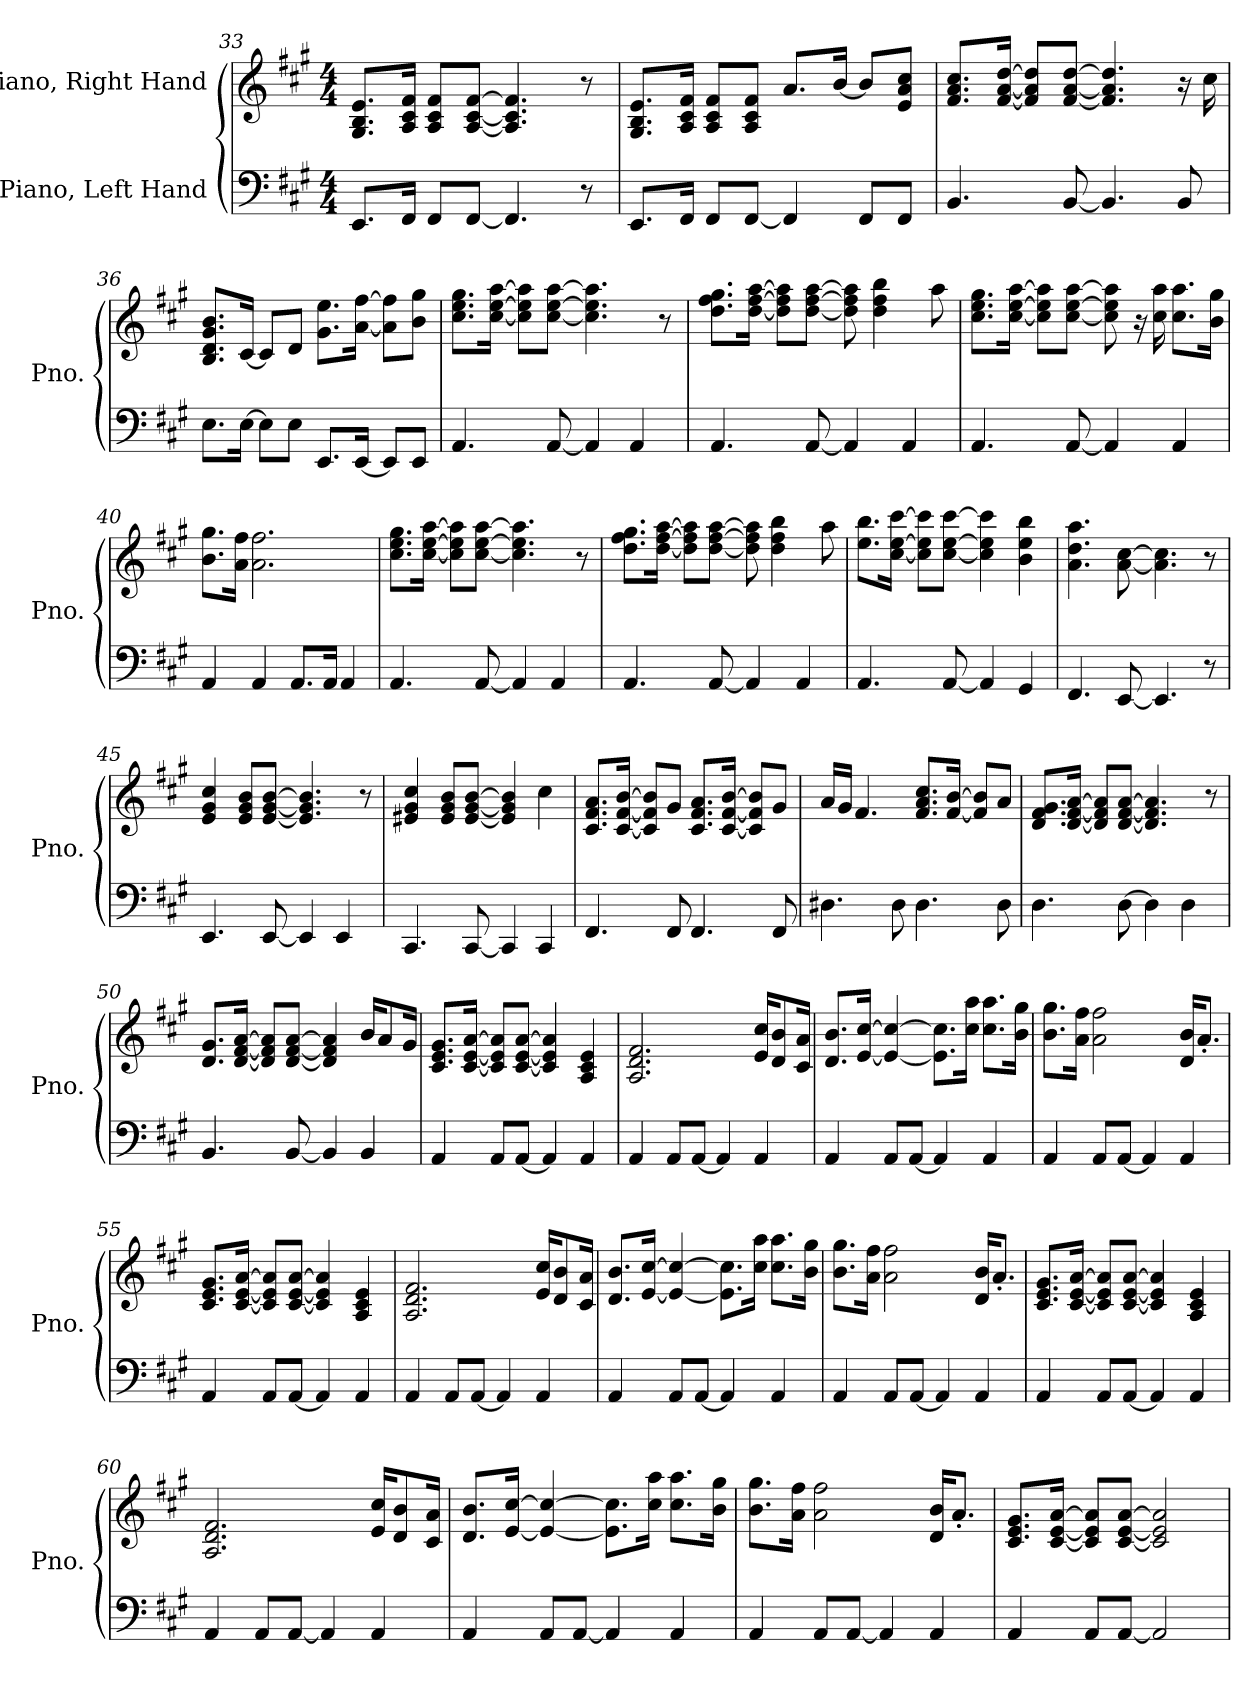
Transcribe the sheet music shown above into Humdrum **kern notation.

**kern	**kern
*part2	*part1
*staff2	*staff1
*I"Piano, Left Hand	*I"Piano, Right Hand
*I'Pno.	*I'Pno.
*clefF4	*clefG2
*k[f#c#g#]	*k[f#c#g#]
*M4/4	*M4/4
=33	=33
8.EE/L	8.G#/ 8.B/ 8.e/L
16FF#/Jk	16A/ 16c#/ 16f#/Jk
8FF#/L	8A/ 8c#/ 8f#/L
[8FF#/J	[8A/ [8c#/ [8f#/J
4.FF#/]	4.A/] 4.c#/] 4.f#/]
8r	8r
=34	=34
8.EE/L	8.G#/ 8.B/ 8.e/L
16FF#/Jk	16A/ 16c#/ 16f#/Jk
8FF#/L	8A/ 8c#/ 8f#/L
[8FF#/J	8A/ 8c#/ 8f#/J
4FF#/]	8.a/L
.	[16b/Jk
8FF#/L	8b/L]
8FF#/J	8e/ 8a/ 8cc#/J
=35	=35
4.BB/	8.f#/ 8.a/ 8.cc#/L
.	[16f#/ [16a/ [16dd/Jk
.	8f#/] 8a/] 8dd/]L
[8BB/	[8f#/ [8a/ [8dd/J
4.BB/]	4.f#/] 4.a/] 4.dd/]
8BB/	16r
.	16cc#\
!!LO:LB:g=z
=36	=36
8.E\L	8.B/ 8.d/ 8.g#/ 8.b/L
[16E\Jk	[16c#/Jk
8E\L]	8c#/L]
8E\J	8d/J
8.EE/L	8.g#\ 8.ee\L
[16EE/Jk	[16a\ [16ff#\Jk
8EE/L]	8a\] 8ff#\]L
8EE/J	8b\ 8gg#\J
=37	=37
4.AA/	8.cc#\ 8.ee\ 8.gg#\L
.	[16cc#\ [16ee\ [16aa\Jk
.	8cc#\] 8ee\] 8aa\]L
[8AA/	[8cc#\ [8ee\ [8aa\J
4AA/]	4.cc#\] 4.ee\] 4.aa\]
4AA/	.
.	8r
=38	=38
4.AA/	8.dd\ 8.ff#\ 8.gg#\L
.	[16dd\ [16ff#\ [16aa\Jk
.	8dd\] 8ff#\] 8aa\]L
[8AA/	[8dd\ [8ff#\ [8aa\J
4AA/]	8dd\] 8ff#\] 8aa\]
.	4dd\ 4ff#\ 4bb\
4AA/	.
.	8aa\
!!LO:LB:g=z
=39	=39
4.AA/	8.cc#\ 8.ee\ 8.gg#\L
.	[16cc#\ [16ee\ [16aa\Jk
.	8cc#\] 8ee\] 8aa\]L
[8AA/	[8cc#\ [8ee\ [8aa\J
4AA/]	8cc#\] 8ee\] 8aa\]
.	16r
.	16cc#\ 16aa\
4AA/	8.cc#\ 8.aa\L
.	16b\ 16gg#\Jk
=40	=40
4AA/	8.b\ 8.gg#\L
.	16a\ 16ff#\Jk
4AA/	2.a\ 2.ff#\
8.AA/L	.
16AA/Jk	.
4AA/	.
=41	=41
4.AA/	8.cc#\ 8.ee\ 8.gg#\L
.	[16cc#\ [16ee\ [16aa\Jk
.	8cc#\] 8ee\] 8aa\]L
[8AA/	[8cc#\ [8ee\ [8aa\J
4AA/]	4.cc#\] 4.ee\] 4.aa\]
4AA/	.
.	8r
=42	=42
4.AA/	8.dd\ 8.ff#\ 8.gg#\L
.	[16dd\ [16ff#\ [16aa\Jk
.	8dd\] 8ff#\] 8aa\]L
[8AA/	[8dd\ [8ff#\ [8aa\J
4AA/]	8dd\] 8ff#\] 8aa\]
.	4dd\ 4ff#\ 4bb\
4AA/	.
.	8aa\
!!LO:PB:g=z
=43	=43
4.AA/	8.ee\ 8.bb\L
.	[16cc#\ [16ee\ [16ccc#\Jk
.	8cc#\] 8ee\] 8ccc#\]L
[8AA/	[8cc#\ [8ee\ [8ccc#\J
4AA/]	4cc#\] 4ee\] 4ccc#\]
4GG#/	4b\ 4ee\ 4bb\
=44	=44
4.FF#/	4.a\ 4.dd\ 4.aa\
[8EE/	[8a\ [8cc#\
4.EE/]	4.a\] 4.cc#\]
8r	8r
=45	=45
4.EE/	4e/ 4g#/ 4cc#/
.	8e/ 8g#/ 8b/L
[8EE/	[8e/ [8g#/ [8b/J
4EE/]	4.e/] 4.g#/] 4.b/]
4EE/	.
.	8r
=46	=46
4.CC#/	4e#X/ 4g#/ 4cc#/
.	8e#/ 8g#/ 8b/L
[8CC#/	[8e#/ [8g#/ [8b/J
4CC#/]	4e#/] 4g#/] 4b/]
4CC#/	4cc#\
!!LO:LB:g=z
=47	=47
4.FF#/	8.c#/ 8.f#/ 8.a/L
.	[16c#/ [16f#/ [16b/Jk
.	8c#/] 8f#/] 8b/]L
8FF#/	8g#/J
4.FF#/	8.c#/ 8.f#/ 8.a/L
.	[16c#/ [16f#/ [16b/Jk
.	8c#/] 8f#/] 8b/]L
8FF#/	8g#/J
=48	=48
4.D#X\	16a/LL
.	16g#/JJ
.	4.f#/
8D#\	.
4.D#\	8.f#/ 8.a/ 8.cc#/L
.	[16f#/ [16b/Jk
.	8f#/] 8b/]L
8D#\	8a/J
=49	=49
4.D\	8.d/ 8.f#/ 8.g#/L
.	[16d/ [16f#/ [16a/Jk
.	8d/] 8f#/] 8a/]L
[8D\	[8d/ [8f#/ [8a/J
4D\]	4.d/] 4.f#/] 4.a/]
4D\	.
.	8r
=50	=50
4.BB/	8.d/ 8.g#/L
.	[16d/ [16f#/ [16a/Jk
.	8d/] 8f#/] 8a/]L
[8BB/	[8d/ [8f#/ [8a/J
4BB/]	4d/] 4f#/] 4a/]
4BB/	16b/KL
.	8a/
.	16g#/Jk
!!LO:LB:g=z
=51	=51
4AA/	8.c#/ 8.e/ 8.g#/L
.	[16c#/ [16e/ [16a/Jk
8AA/L	8c#/] 8e/] 8a/]L
[8AA/J	[8c#/ [8e/ [8a/J
4AA/]	4c#/] 4e/] 4a/]
4AA/	4A/ 4c#/ 4e/
=52	=52
4AA/	2.A/ 2.d/ 2.f#/
8AA/L	.
[8AA/J	.
4AA/]	.
4AA/	16e/ 16cc#/KL
.	8d/ 8b/
.	16c#/ 16a/Jk
=53	=53
4AA/	8.d/ 8.b/L
.	[16e/ [16cc#/Jk
8AA/L	4e/_ 4cc#/_
[8AA/J	.
4AA/]	8.e\] 8.cc#\]L
.	16cc#\ 16aa\Jk
4AA/	8.cc#\ 8.aa\L
.	16b\ 16gg#\Jk
=54	=54
4AA/	8.b\ 8.gg#\L
.	16a\ 16ff#\Jk
8AA/L	2a\ 2ff#\
[8AA/J	.
4AA/]	.
4AA/	16d/ 16b/KL
.	8.a'/J
!!LO:LB:g=z
=55	=55
4AA/	8.c#/ 8.e/ 8.g#/L
.	[16c#/ [16e/ [16a/Jk
8AA/L	8c#/] 8e/] 8a/]L
[8AA/J	[8c#/ [8e/ [8a/J
4AA/]	4c#/] 4e/] 4a/]
4AA/	4A/ 4c#/ 4e/
=56	=56
4AA/	2.A/ 2.d/ 2.f#/
8AA/L	.
[8AA/J	.
4AA/]	.
4AA/	16e/ 16cc#/KL
.	8d/ 8b/
.	16c#/ 16a/Jk
=57	=57
4AA/	8.d/ 8.b/L
.	[16e/ [16cc#/Jk
8AA/L	4e/_ 4cc#/_
[8AA/J	.
4AA/]	8.e\] 8.cc#\]L
.	16cc#\ 16aa\Jk
4AA/	8.cc#\ 8.aa\L
.	16b\ 16gg#\Jk
=58	=58
4AA/	8.b\ 8.gg#\L
.	16a\ 16ff#\Jk
8AA/L	2a\ 2ff#\
[8AA/J	.
4AA/]	.
4AA/	16d/ 16b/KL
.	8.a'/J
!!LO:LB:g=z
=59	=59
4AA/	8.c#/ 8.e/ 8.g#/L
.	[16c#/ [16e/ [16a/Jk
8AA/L	8c#/] 8e/] 8a/]L
[8AA/J	[8c#/ [8e/ [8a/J
4AA/]	4c#/] 4e/] 4a/]
4AA/	4A/ 4c#/ 4e/
=60	=60
4AA/	2.A/ 2.d/ 2.f#/
8AA/L	.
[8AA/J	.
4AA/]	.
4AA/	16e/ 16cc#/KL
.	8d/ 8b/
.	16c#/ 16a/Jk
=61	=61
4AA/	8.d/ 8.b/L
.	[16e/ [16cc#/Jk
8AA/L	4e/_ 4cc#/_
[8AA/J	.
4AA/]	8.e\] 8.cc#\]L
.	16cc#\ 16aa\Jk
4AA/	8.cc#\ 8.aa\L
.	16b\ 16gg#\Jk
=62	=62
4AA/	8.b\ 8.gg#\L
.	16a\ 16ff#\Jk
8AA/L	2a\ 2ff#\
[8AA/J	.
4AA/]	.
4AA/	16d/ 16b/KL
.	8.a'/J
!!LO:LB:g=z
=63	=63
4AA/	8.c#/ 8.e/ 8.g#/L
.	[16c#/ [16e/ [16a/Jk
8AA/L	8c#/] 8e/] 8a/]L
[8AA/J	[8c#/ [8e/ [8a/J
2AA/]	2c#/] 2e/] 2a/]
=	=
*-	*-
